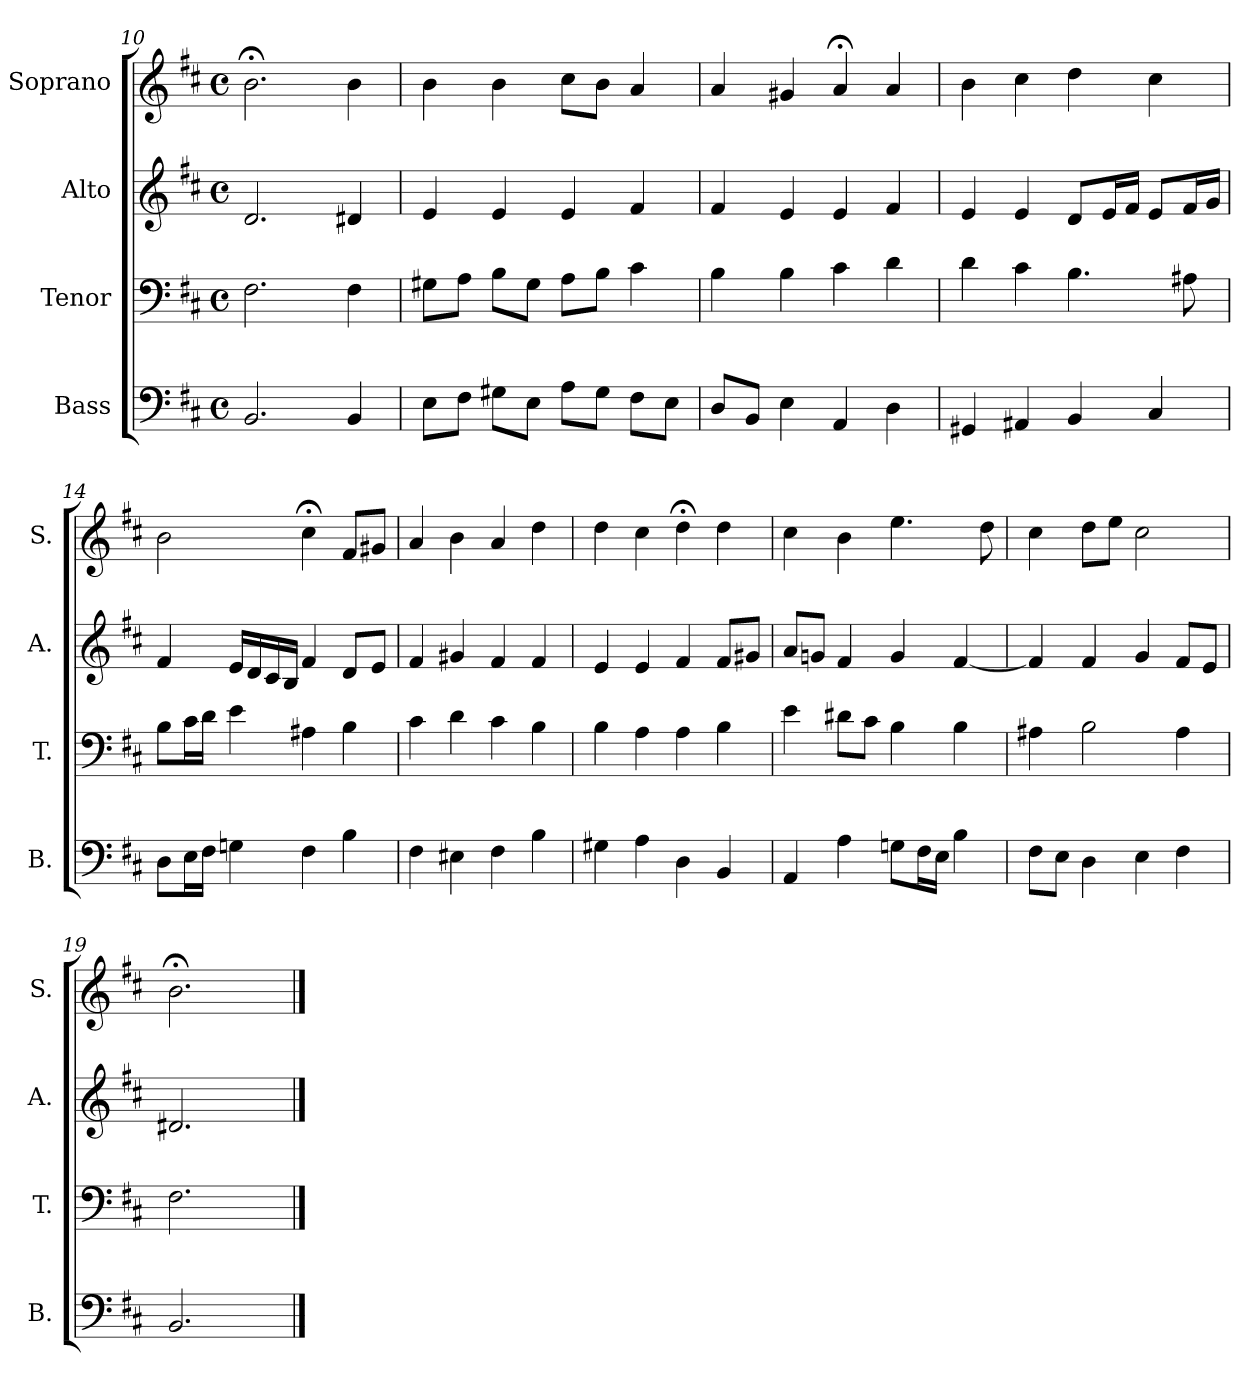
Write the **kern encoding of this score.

**kern	**kern	**kern	**kern
*part4	*part3	*part2	*part1
*staff4	*staff3	*staff2	*staff1
*I"Bass	*I"Tenor	*I"Alto	*I"Soprano
*I'B.	*I'T.	*I'A.	*I'S.
*clefF4	*clefF4	*clefG2	*clefG2
*k[f#c#]	*k[f#c#]	*k[f#c#]	*k[f#c#]
*b:	*b:	*b:	*b:
*M4/4	*M4/4	*M4/4	*M4/4
*met(c)	*met(c)	*met(c)	*met(c)
=10	=10	=10	=10
2.BB/	2.F#\	2.d/	2.b;<\
4BB/	4F#\	4d#X/	4b\
=11	=11	=11	=11
8E\L	8G#X\L	4e/	4b\
8F#\J	8A\J	.	.
8G#X\L	8B\L	4e/	4b\
8E\J	8G#\J	.	.
8A\L	8A\L	4e/	8cc#\L
8G#\J	8B\J	.	8b\J
8F#\L	4c#\	4f#/	4a/
8E\J	.	.	.
!!LO:PB:g=z
=12	=12	=12	=12
8D/L	4B\	4f#/	4a/
8BB/J	.	.	.
4E\	4B\	4e/	4g#X/
4AA/	4c#\	4e/	4a;</
4D\	4d\	4f#/	4a/
=13	=13	=13	=13
4GG#X/	4d\	4e/	4b\
4AA#X/	4c#\	4e/	4cc#\
4BB/	4.B\	8d/L	4dd\
.	.	16e/L	.
.	.	16f#/JJ	.
4C#/	.	8e/L	4cc#\
.	8A#X\	16f#/L	.
.	.	16g/JJ	.
=14	=14	=14	=14
8D\L	8B\L	4f#/	2b\
16E\L	16c#\L	.	.
16F#\JJ	16d\JJ	.	.
4Gn\	4e\	16e/LL	.
.	.	16d/	.
.	.	16c#/	.
.	.	16B/JJ	.
4F#\	4A#X\	4f#/	4cc#;<\
4B\	4B\	8d/L	8f#/L
.	.	8e/J	8g#X/J
=15	=15	=15	=15
4F#\	4c#\	4f#/	4a/
4E#X\	4d\	4g#X/	4b\
4F#\	4c#\	4f#/	4a/
4B\	4B\	4f#/	4dd\
!!LO:LB:g=z
=16	=16	=16	=16
4G#X\	4B\	4e/	4dd\
4A\	4A\	4e/	4cc#\
4D\	4A\	4f#/	4dd;<\
4BB/	4B\	8f#/L	4dd\
.	.	8g#X/J	.
=17	=17	=17	=17
4AA/	4e\	8a/L	4cc#\
.	.	8gn/J	.
4A\	8d#X\L	4f#/	4b\
.	8c#\J	.	.
8Gn\L	4B\	4g/	4.ee\
16F#\L	.	.	.
16E\JJ	.	.	.
4B\	4B\	[4f#/	.
.	.	.	8dd\
=18	=18	=18	=18
8F#\L	4A#X\	4f#/]	4cc#\
8E\J	.	.	.
4D\	2B\	4f#/	8dd\L
.	.	.	8ee\J
4E\	.	4g/	2cc#\
4F#\	4A#\	8f#/L	.
.	.	8e/J	.
=19	=19	=19	=19
2.BB/	2.F#\	2.d#X/	2.b;<\
4ryy	4ryy	4ryy	4ryy
==	==	==	==
*-	*-	*-	*-
